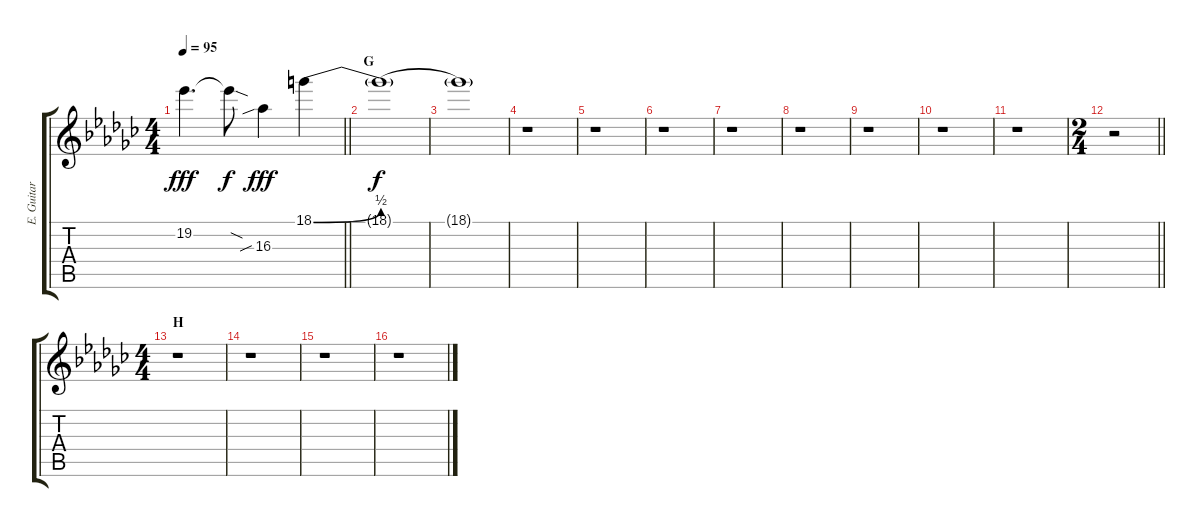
\track ("E. Guitar I" "E. Guitar ") {instrument overdrivenguitar}
\staff {score tabs}
\tuning (Db4 Ab3 E3 B2 Gb2 B1) {hide}
\ts (4 4)
\tempo 95
\clef g2
\barLineRight lightlight
\ks gb
19.2.4{d dy fff} 19.2{sod t}.8{dy f} 16.3{sib}.4{dy fff} 18.1{be (bend 0 0 60 2)}.4 |
\section ("" "G")
18.1{be (hold 0 0 60 0) t}.1{dy f} |
18.1{t}.1 |
r.1 |
r.1 |
r.1 |
r.1 |
r.1 |
r.1 |
r.1 |
r.1 |
\ts (2 4)
\barLineRight lightlight
r.2 |
\ts (4 4)
\section ("" "H")
r.1 |
r.1 |
r.1 |
r.1
